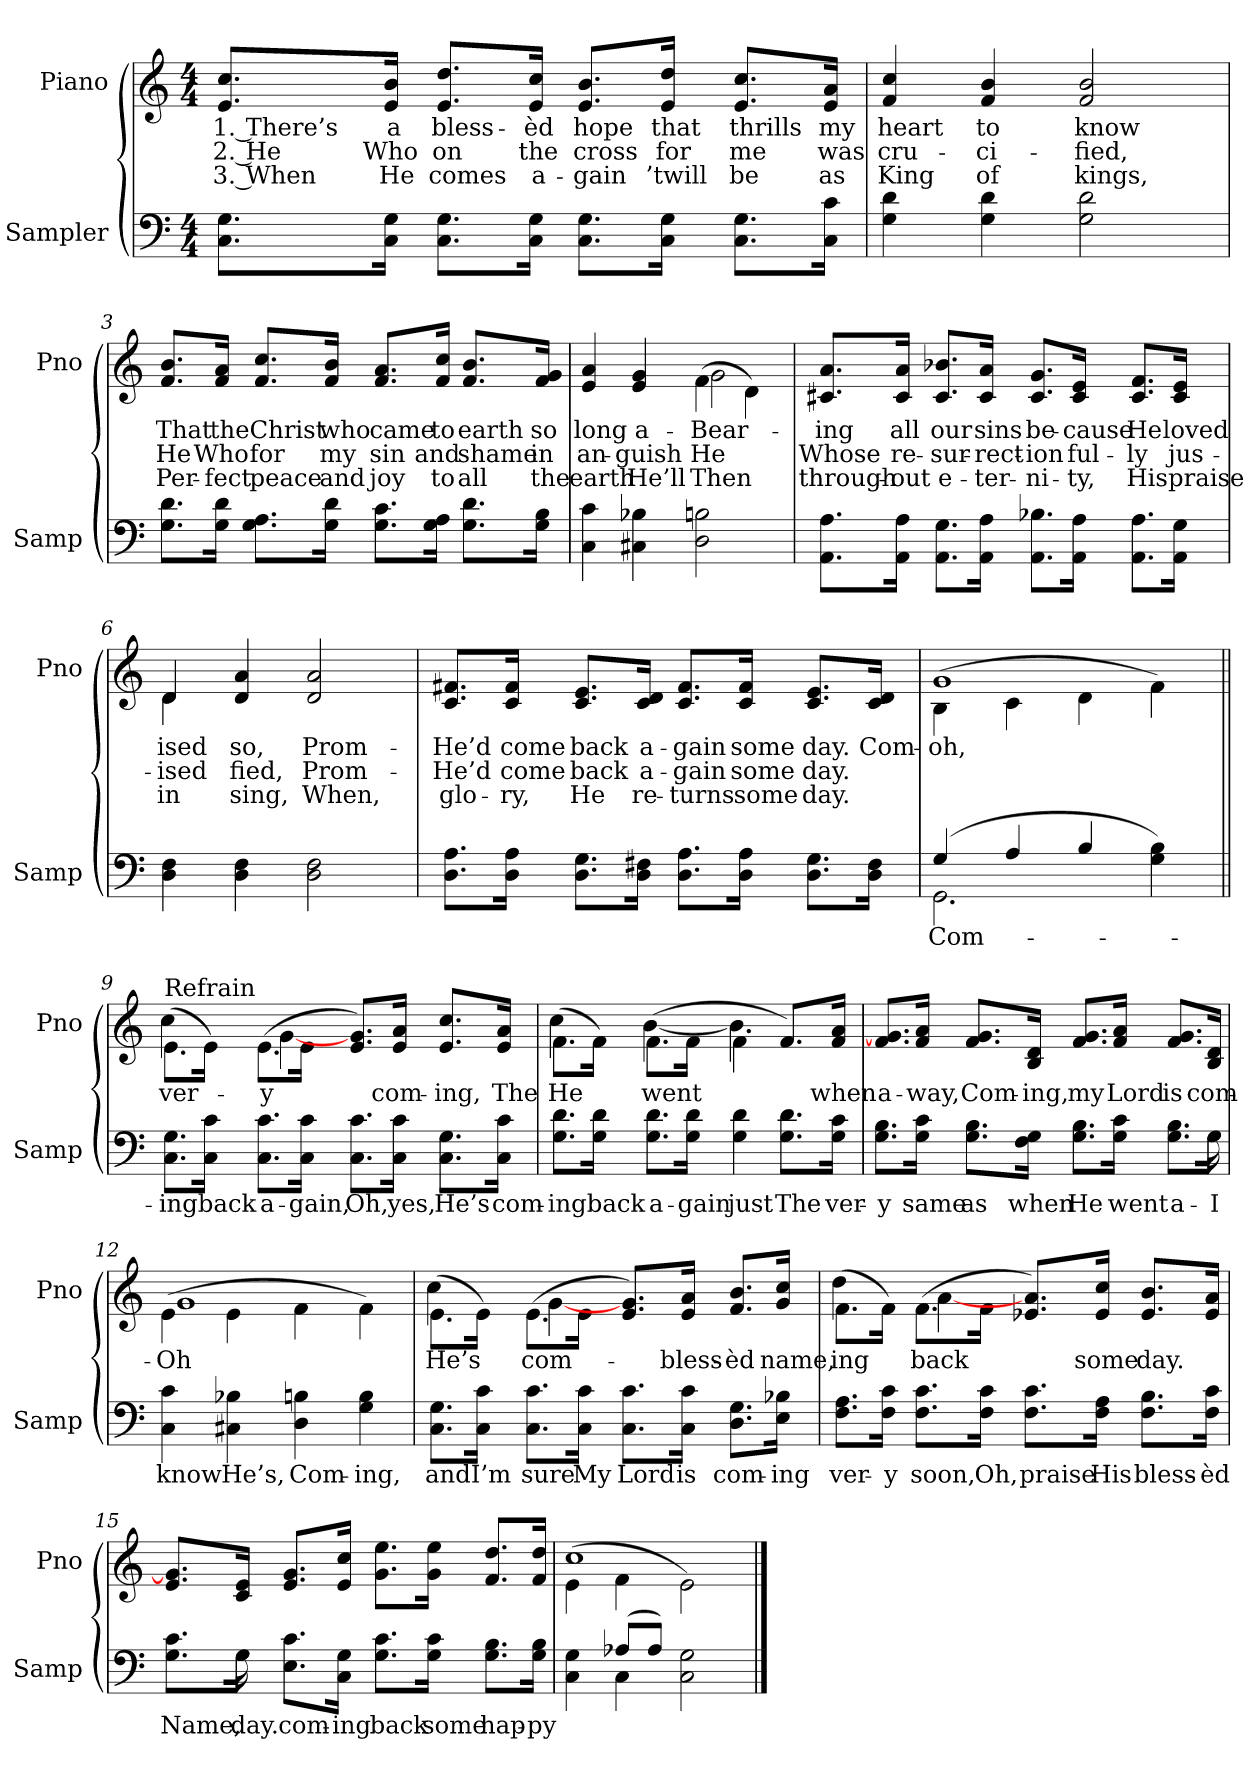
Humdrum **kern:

**kern	**text	**kern	**text	**text	**text
*part2	*part2	*part1	*part1	*part1	*part1
*staff2	*staff2	*staff1	*staff1	*staff1	*staff1
*I"Sampler	*	*I"Piano	*	*	*
*I'Samp	*	*I'Pno	*	*	*
*clefF4	*	*clefG2	*	*	*
*M4/4	*	*M4/4	*	*	*
=1	=1	=1	=1	=1	=1
8.C\ 8.G\L	.	8.e/ 8.cc/L	1. There’s	2. He	3. When
16C\ 16G\Jk	.	16e/ 16b/Jk	a	Who	He
8.C\ 8.G\L	.	8.e/ 8.dd/L	bless-	on	comes
16C\ 16G\Jk	.	16e/ 16cc/Jk	-èd	the	a-
8.C\ 8.G\L	.	8.e/ 8.b/L	hope	cross	-gain
16C\ 16G\Jk	.	16e/ 16dd/Jk	that	for	’twill
8.C\ 8.G\L	.	8.e/ 8.cc/L	thrills	me	be
16C\ 16c\Jk	.	16e/ 16a/Jk	my	was	as
=2	=2	=2	=2	=2	=2
4G 4d	.	4f 4cc	heart	cru-	King
4G 4d	.	4f 4b	to	-ci-	of
2G 2d	.	2f 2b	know	-fied,	kings,
=3	=3	=3	=3	=3	=3
8.G\ 8.d\L	.	8.f/ 8.b/L	That	He	Per-
16G\ 16d\Jk	.	16f/ 16a/Jk	the	Who	-fect
8.G\ 8.A\L	.	8.f/ 8.cc/L	Christ	for	peace
16G\ 16d\Jk	.	16f/ 16b/Jk	who	my	and
8.G\ 8.c\L	.	8.f/ 8.a/L	came	sin	joy
16G\ 16A\Jk	.	16f/ 16cc/Jk	to	and	to
8.G\ 8.d\L	.	8.f/ 8.b/L	earth	shame	all
16G\ 16B\Jk	.	16f/ 16g/Jk	so	in	the
=4	=4	=4	=4	=4	=4
*	*	*^	*	*	*
4C 4c	.	4e 4a	2ryy	long	an-	earth
4C#X 4B-X	.	4e 4g	.	a-	-guish	He’ll
2D 2Bn	.	(4f\	2g	Bear-	He	Then
.	.	4d\)	.	.	.	.
*	*	*v	*v	*	*	*
=5	=5	=5	=5	=5	=5
8.AA\ 8.A\L	.	8.c#X/ 8.a/L	-ing	Whose	through-
16AA\ 16A\Jk	.	16c#/ 16a/Jk	all	re-	-out
8.AA\ 8.G\L	.	8.c#/ 8.b-X/L	our	-sur-	e-
16AA\ 16A\Jk	.	16c#/ 16a/Jk	sins	-rect-	-ter-
8.AA\ 8.B-X\L	.	8.c#/ 8.g/L	be-	-ion	-ni-
16AA\ 16A\Jk	.	16c#/ 16e/Jk	-cause	ful-	-ty,
8.AA\ 8.A\L	.	8.c#/ 8.f/L	He	-ly	His
16AA\ 16G\Jk	.	16c#/ 16e/Jk	loved	jus-	praise
=6	=6	=6	=6	=6	=6
*	*	*^	*	*	*
4D 4F	.	4d/	4d	-ised	-ised	in
4D 4F	.	4d 4a	2.ryy	so,	-fied,	sing,
2D 2F	.	2d 2a	.	Prom-	Prom-	When,
*	*	*v	*v	*	*	*
=7	=7	=7	=7	=7	=7
8.D\ 8.A\L	.	8.c/ 8.f#X/L	He’d	He’d	glo-
16D\ 16A\Jk	.	16c/ 16f#/Jk	come	come	-ry,
8.D\ 8.G\L	.	8.c/ 8.e/L	back	back	He
16D\ 16F#X\Jk	.	16c/ 16d/Jk	a-	a-	re-
8.D\ 8.A\L	.	8.c/ 8.f#/L	-gain	-gain	-turns
16D\ 16A\Jk	.	16c/ 16f#/Jk	some	some	some
8.D\ 8.G\L	.	8.c/ 8.e/L	day.	day.	day.
16D\ 16F#\Jk	.	16c/ 16d/Jk	Com-	.	.
=8	=8	=8	=8	=8	=8
*^	*	*^	*	*	*
(4G/	2.GG	Com-	(4B\	1g	oh,	.	.
4A/	.	.	4c\	.	.	.	.
4B/	.	.	4d\	.	.	.	.
4G 4B)	4ryy	.	4f\)	.	.	.	.
=9||	=9||	=9||	=9||	=9||	=9||	=9||	=9||
!	!	!	!LO:TX:t=Refrain	!	!	!	!
*v	*v	*	*	*	*	*	*
8.C\ 8.G\L	-ing	(8.e\L	4cc	ver-	.	.
16C\ 16c\Jk	back	16e\Jk)	.	.	.	.
8.C\ 8.c\L	a-	(8.e\L	[4g	-y	.	.
16C\ 16c\Jk	-gain,	16e\Jk	.	.	.	.
8.C\ 8.c\L	Oh,	8.e/ 8.g/L)	2ryy	.	.	.
16C\ 16c\Jk	yes,	16e/ 16a/Jk	.	com-	.	.
8.C\ 8.G\L	He’s	8.e/ 8.cc/L	.	-ing,	.	.
16C\ 16c\Jk	com-	16e/ 16a/Jk	.	The	.	.
=10	=10	=10	=10	=10	=10	=10
8.G\ 8.d\L	-ing	(8.f\L	4cc	He	.	.
16G\ 16d\Jk	back	16f\Jk)	.	.	.	.
8.G\ 8.d\L	a-	(8.f\L	[4b	went	.	.
16G\ 16d\Jk	-gain	16f\Jk	.	.	.	.
4G 4d	just	4f\	4.b]	.	.	.
8.G\ 8.d\L	The	8.f/L)	.	.	.	.
.	.	.	8ryy	.	.	.
16G\ 16c\Jk	ver-	16f/ 16a/Jk	.	when	.	.
*	*	*v	*v	*	*	*
=11	=11	=11	=11	=11	=11
*^	*	*	*	*	*
8.G\ 8.B\L	2...ryy	-y	8.f/ 8.g]/L	a-	.	.
16G\ 16c\Jk	.	same	16f/ 16a/Jk	-way,	.	.
8.G\ 8.B\L	.	as	8.f/ 8.g/L	Com-	.	.
16F\ 16G\Jk	.	when	16B/ 16d/Jk	-ing,	.	.
8.G\ 8.B\L	.	He	8.f/ 8.g/L	my	.	.
16G\ 16c\Jk	.	went	16f/ 16a/Jk	Lord	.	.
8.G\ 8.B\L	.	a-	8.f/ 8.g/L	is	.	.
16G\Jk	16G	I	16B/ 16d/Jk	com-	.	.
*v	*v	*	*	*	*	*
=12	=12	=12	=12	=12	=12
*	*	*^	*	*	*
4C 4c	know	(4e\	1g	Oh	.	.
4C#X 4B-X	He’s,	4e\	.	.	.	.
4D 4Bn	Com-	4f\	.	.	.	.
4G 4B	-ing,	4f\)	.	.	.	.
=13	=13	=13	=13	=13	=13	=13
8.C\ 8.G\L	and	(8.e\L	4cc	He’s	.	.
16C\ 16c\Jk	I’m	16e\Jk)	.	.	.	.
8.C\ 8.c\L	sure	(8.e\L	[4g	com-	.	.
16C\ 16c\Jk	My	16e\Jk	.	.	.	.
8.C\ 8.c\L	Lord	8.e/ 8.g/L)	2ryy	.	.	.
16C\ 16c\Jk	is	16e/ 16a/Jk	.	bless-	.	.
8.D\ 8.G\L	com-	8.f/ 8.b/L	.	-èd	.	.
16E\ 16B-X\Jk	-ing	16g/ 16cc/Jk	.	name,	.	.
=14	=14	=14	=14	=14	=14	=14
8.F\ 8.A\L	ver-	(8.f\L	4dd	-ing	.	.
16F\ 16c\Jk	-y	16f\Jk)	.	.	.	.
8.F\ 8.c\L	soon,	(8.f\L	[4a	back	.	.
16F\ 16c\Jk	Oh,	16f\Jk	.	.	.	.
8.F\ 8.c\L	praise	8.e-X/ 8.a/L)	2ryy	.	.	.
16F\ 16A\Jk	His	16e-/ 16cc/Jk	.	some	.	.
8.F\ 8.B\L	bless-	8.e-/ 8.b/L	.	day.	.	.
16F\ 16c\Jk	-èd	16e-/ 16a/Jk	.	.	.	.
*	*	*v	*v	*	*	*
=15	=15	=15	=15	=15	=15
*^	*	*	*	*	*
8.G\ 8.c\L	8.ryy	Name,	8.e/ 8.g]/L	.	.	.
16G\Jk	16G	day.	16c/ 16e/Jk	.	.	.
8.E\ 8.c\L	2.ryy	com-	8.e/ 8.g/L	.	.	.
16C\ 16G\Jk	.	-ing	16e/ 16cc/Jk	.	.	.
8.G\ 8.c\L	.	back	8.g\ 8.ee\L	.	.	.
16G\ 16c\Jk	.	some	16g\ 16ee\Jk	.	.	.
8.G\ 8.B\L	.	hap-	8.f/ 8.dd/L	.	.	.
16G\ 16B\Jk	.	-py	16f/ 16dd/Jk	.	.	.
=16	=16	=16	=16	=16	=16	=16
*	*	*	*^	*	*	*
4C 4G	4ryy	.	(4e\	1cc	.	.	.
(8A-X/L	4C	.	4f\	.	.	.	.
8A-/J)	.	.	.	.	.	.	.
2C 2G	2ryy	.	2e\)	.	.	.	.
*v	*v	*	*	*	*	*	*
*	*	*v	*v	*	*	*
==	==	==	==	==	==
*-	*-	*-	*-	*-	*-
